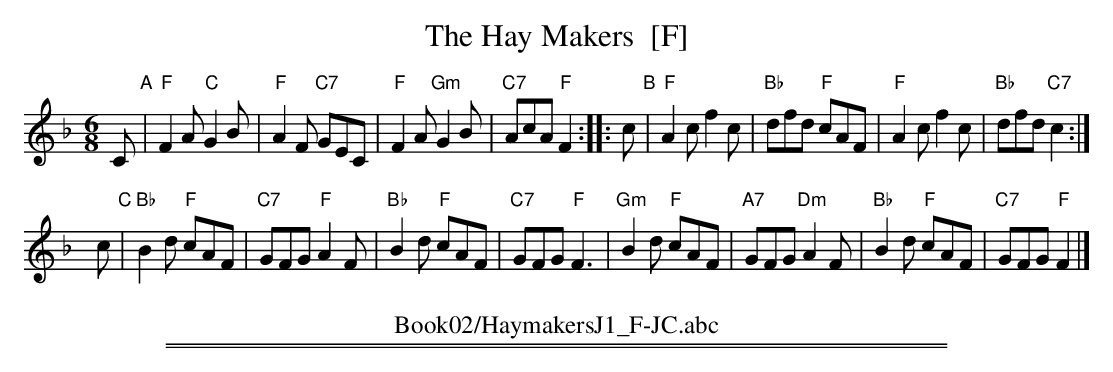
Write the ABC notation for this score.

X:1
T: The Hay Makers  [F]
M:6/8
L:1/8
K:F
   C "A" | "F"F2A "C"G2B |  "F"A2F "C7"GEC | "F"F2A "Gm"G2B | "C7"AcA  "F"F2 :|\
|: c "B" | "F"A2c    f2c | "Bb"dfd  "F"cAF | "F"A2c     f2c | "Bb"dfd "C7"c2 :|
  yc "C" |"Bb"B2d "F"cAF | "C7"GFG  "F"A2F |"Bb"B2d  "F"cAF | "C7"GFG  "F"F3  \
         |"Gm"B2d "F"cAF | "A7"GFG "Dm"A2F |"Bb"B2d  "F"cAF | "C7"GFG  "F"F2 |]
